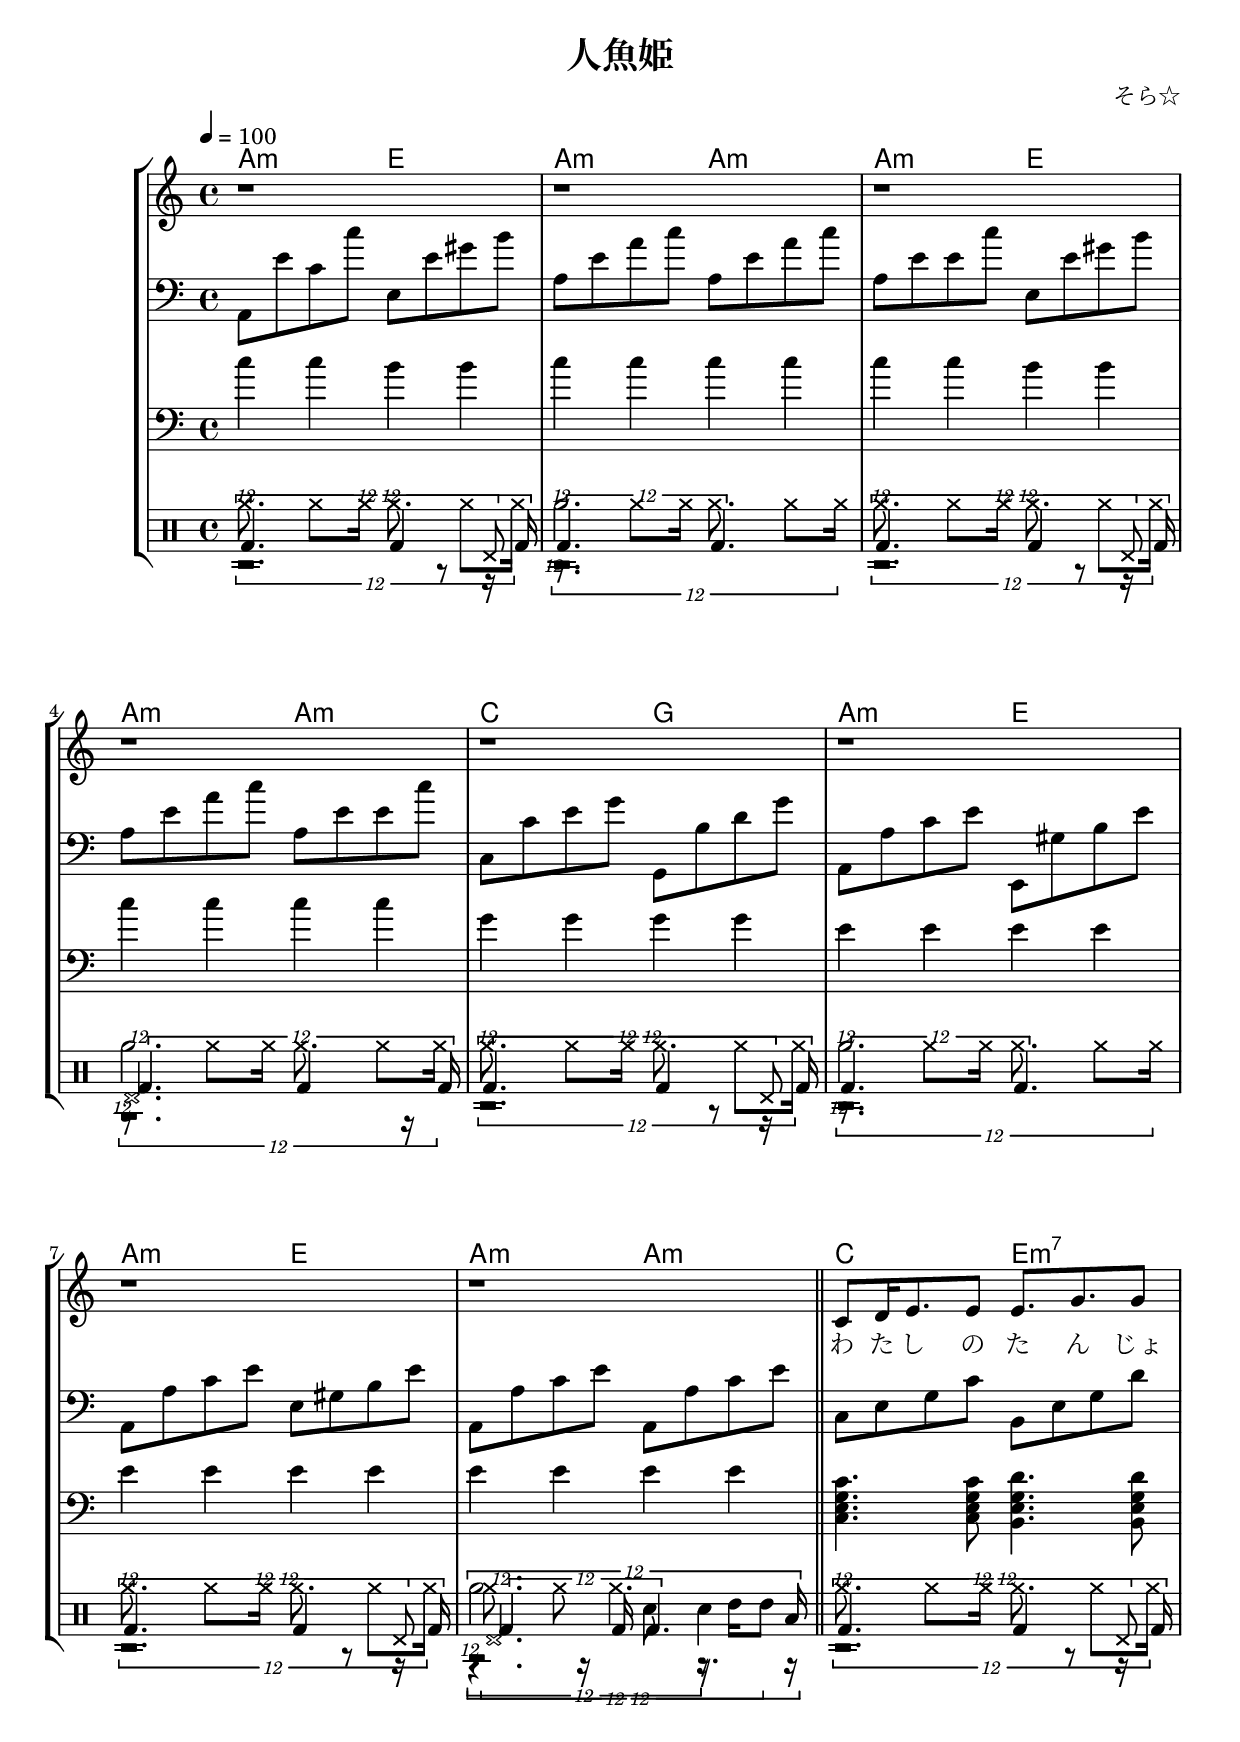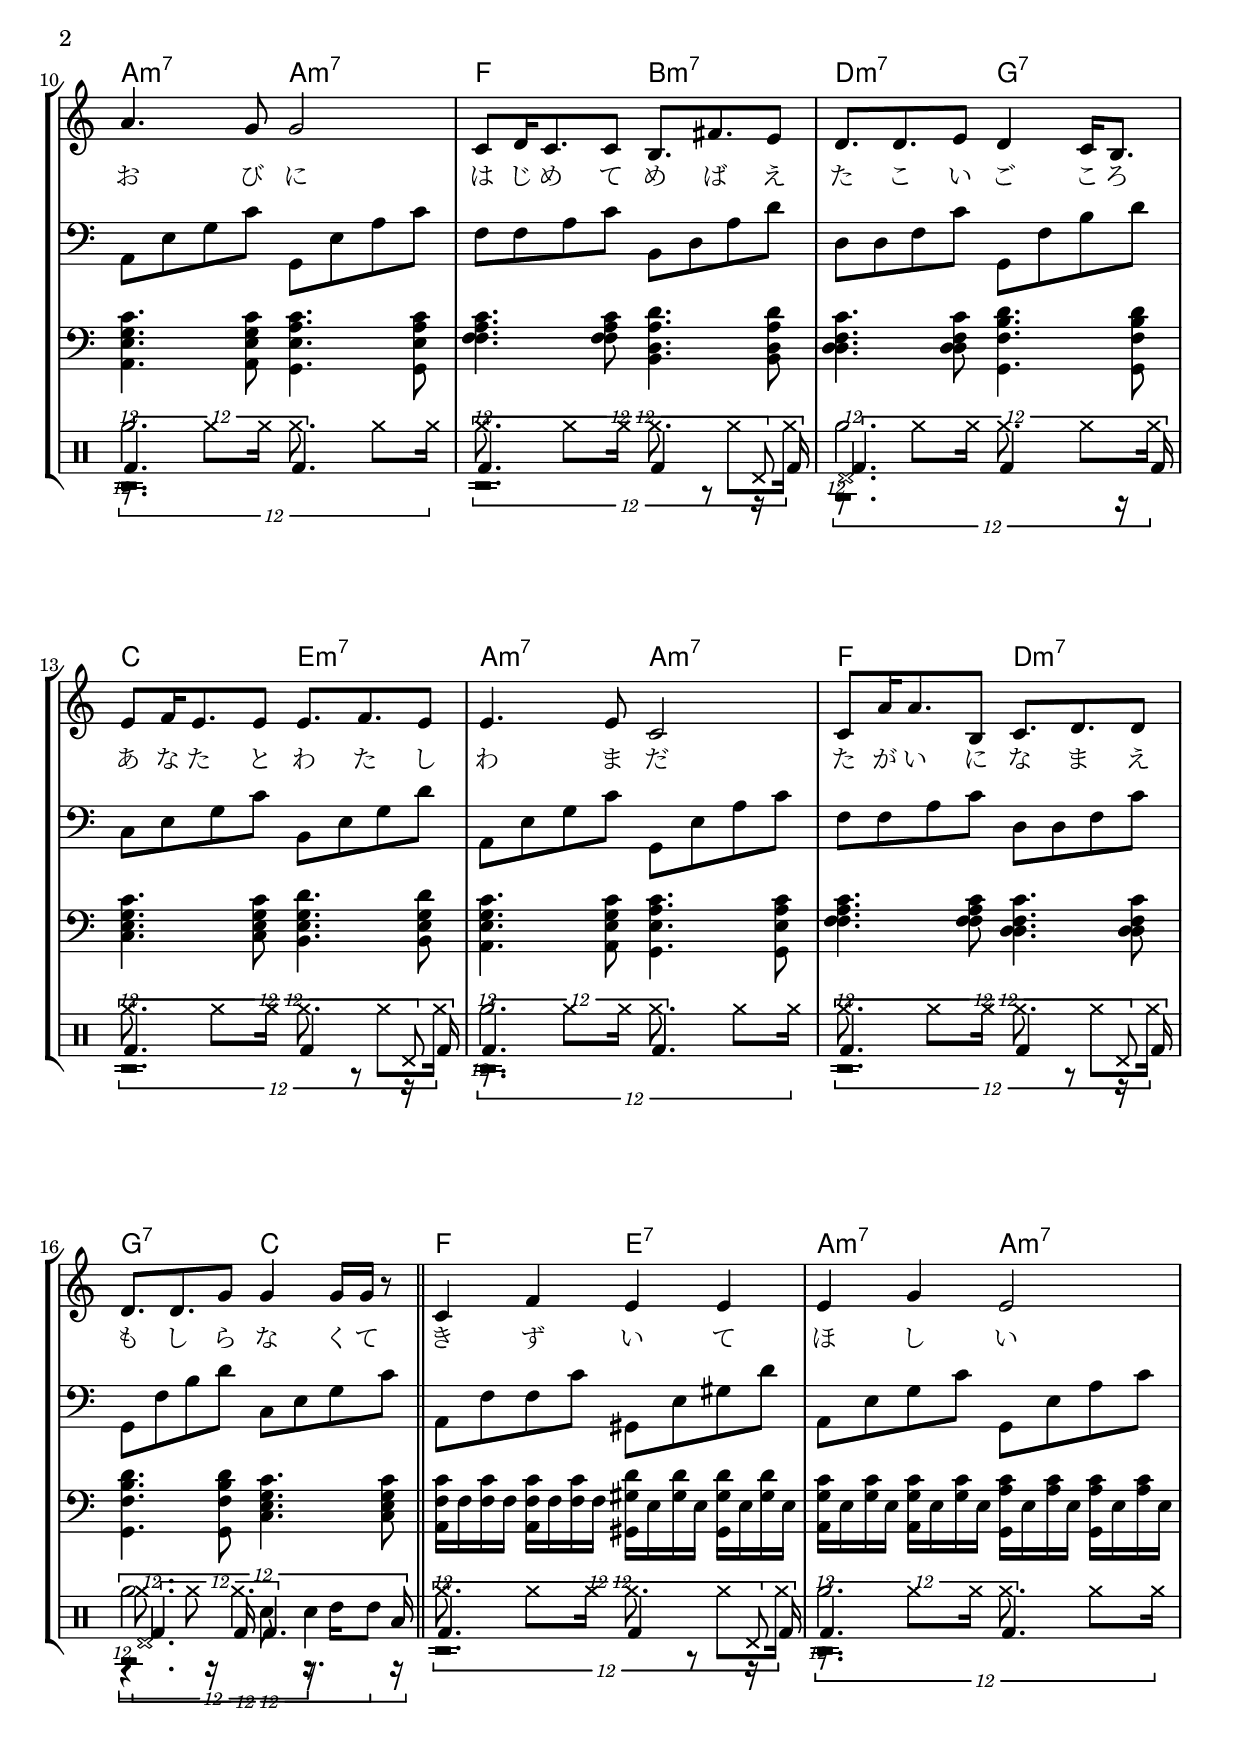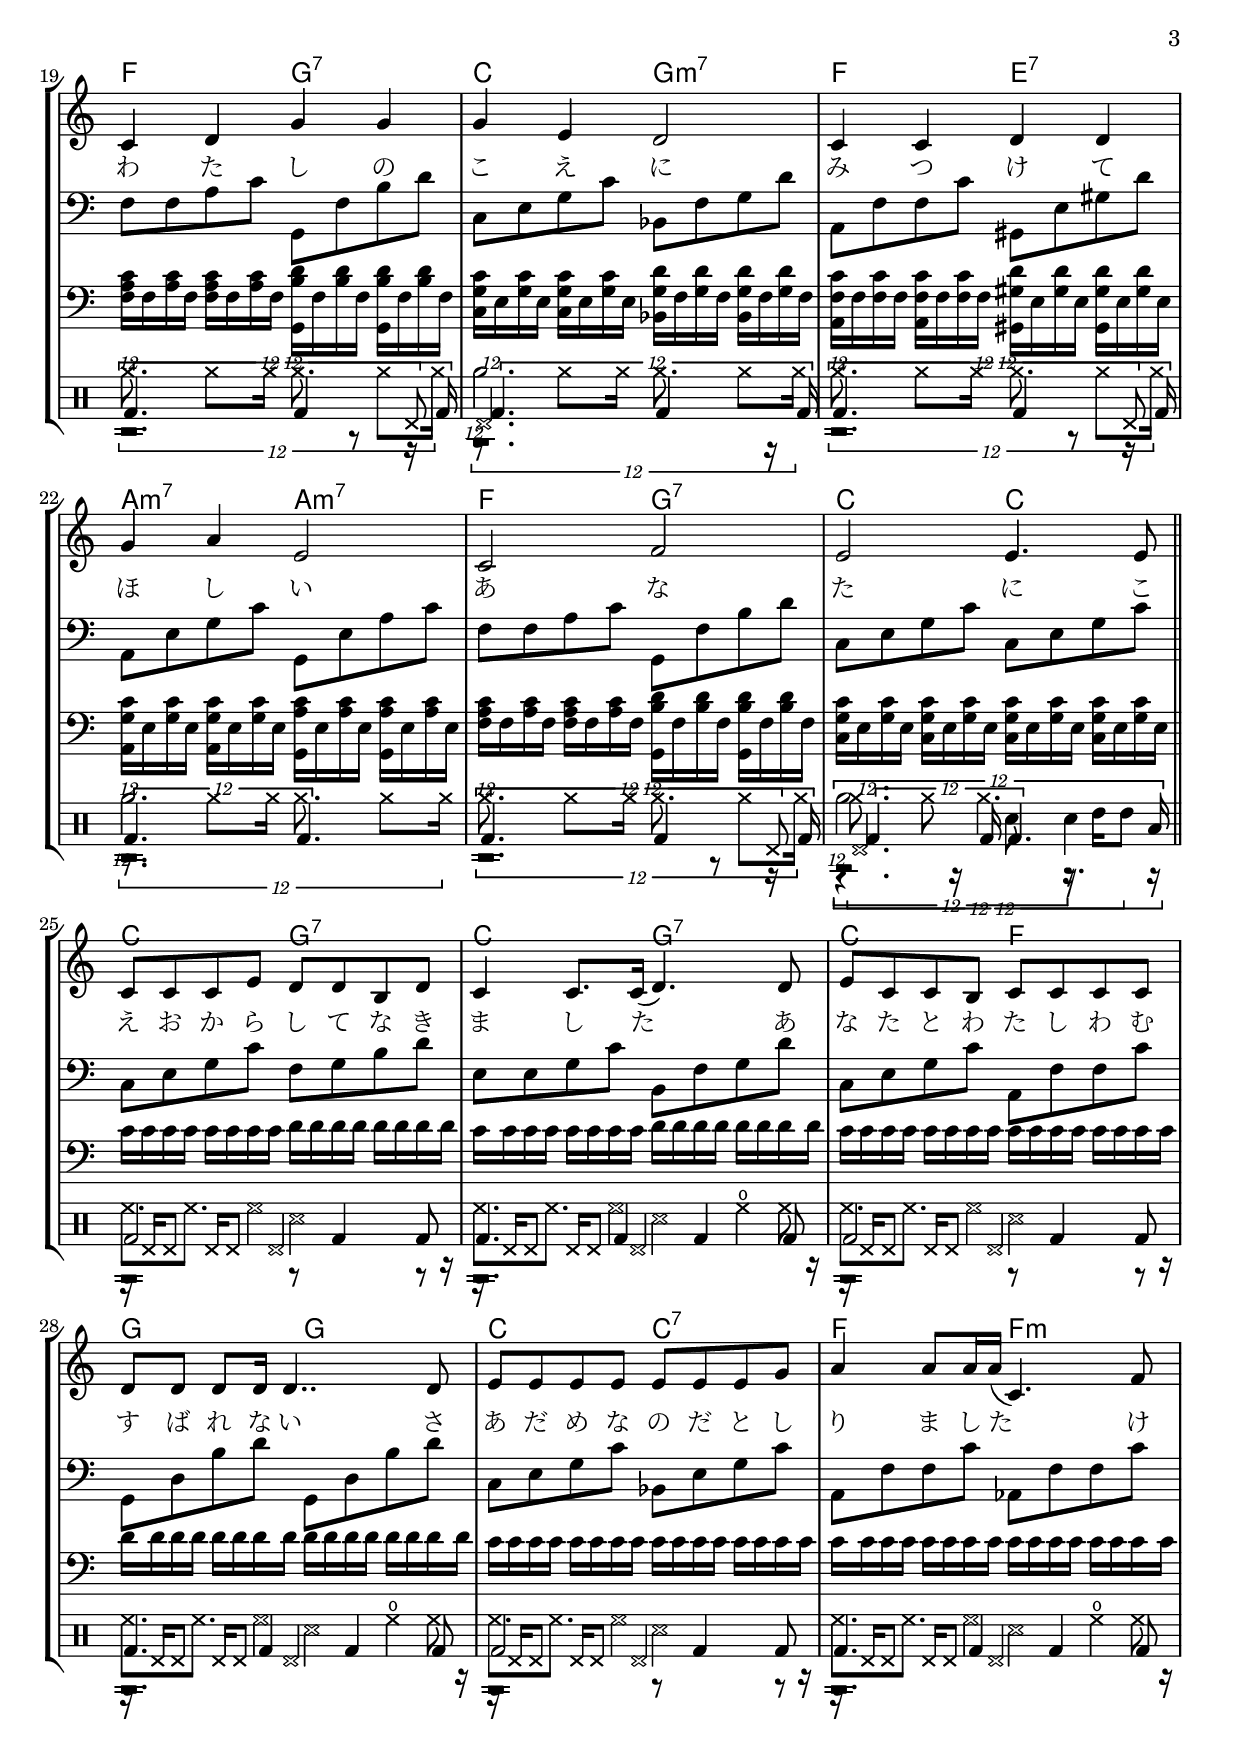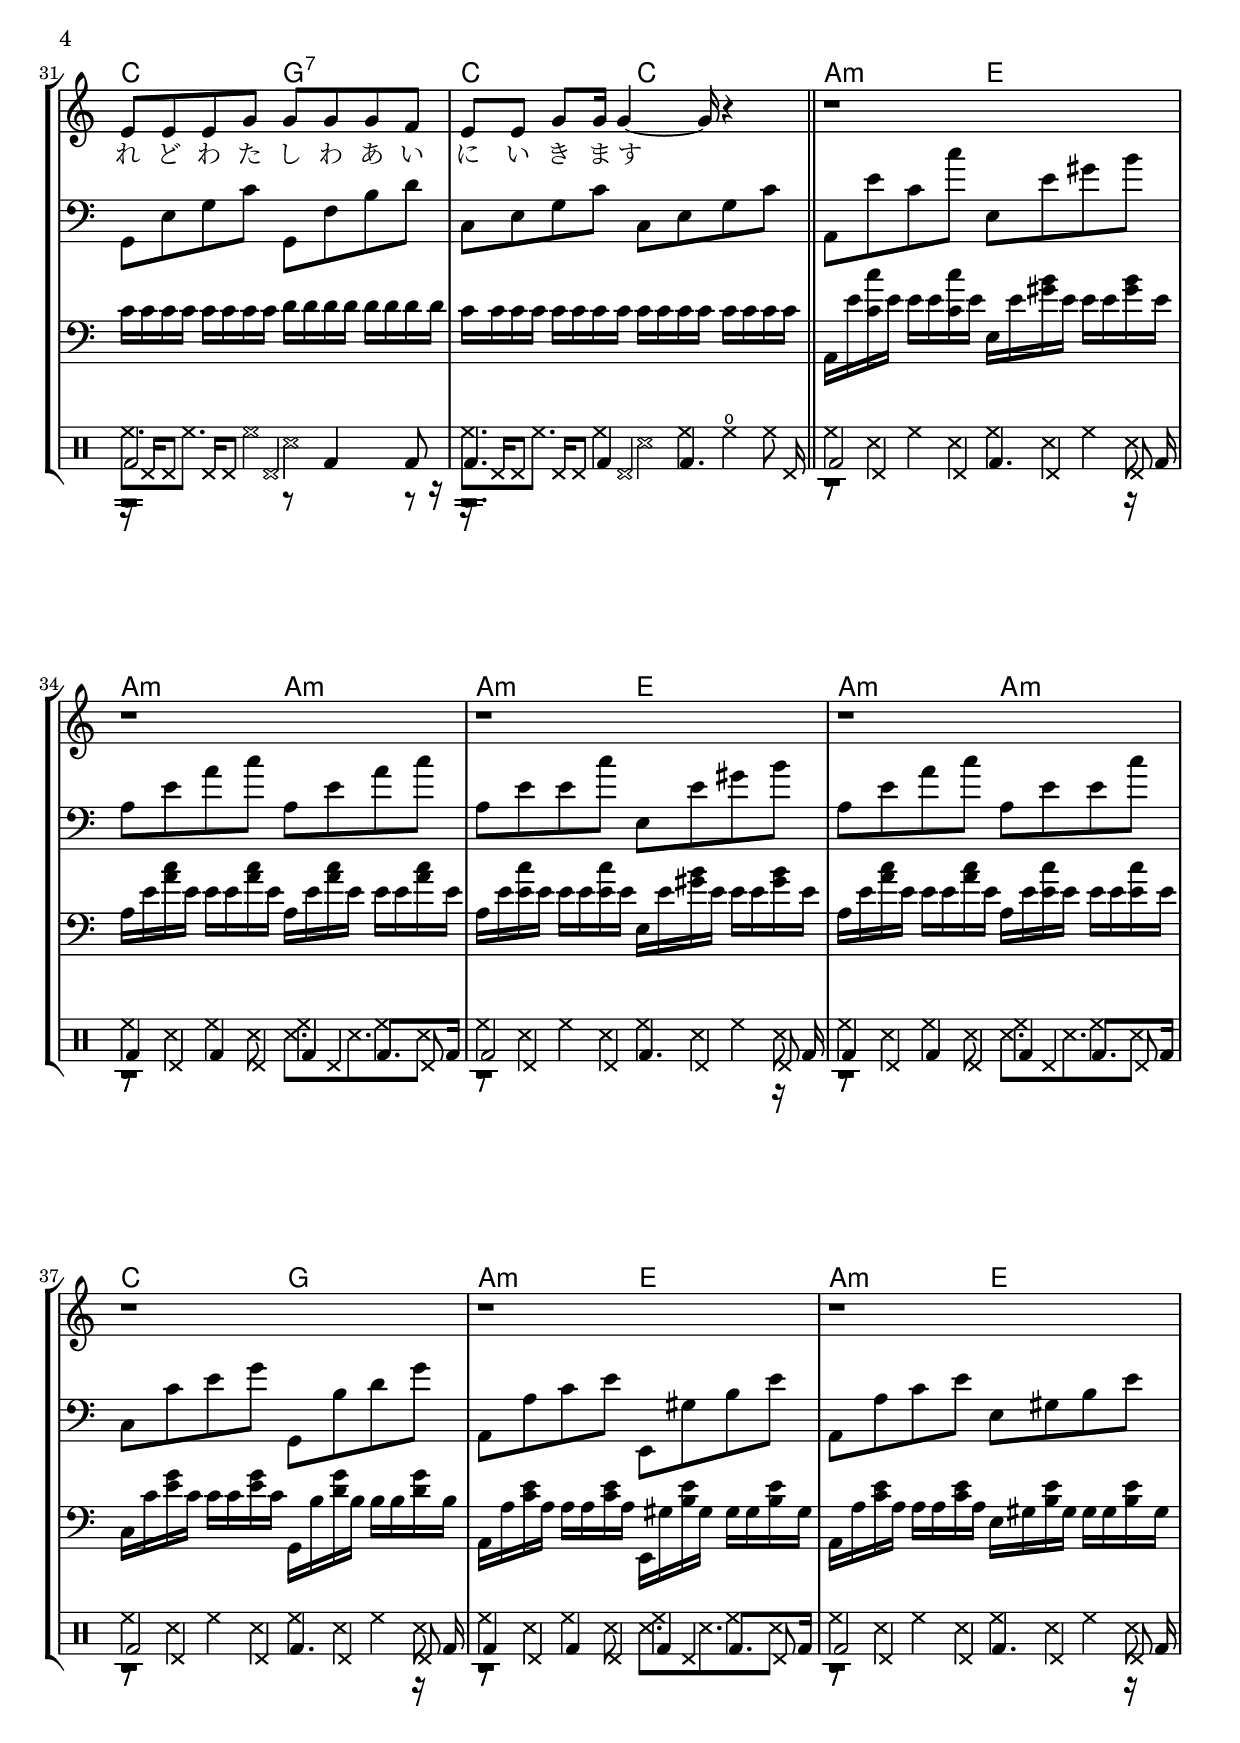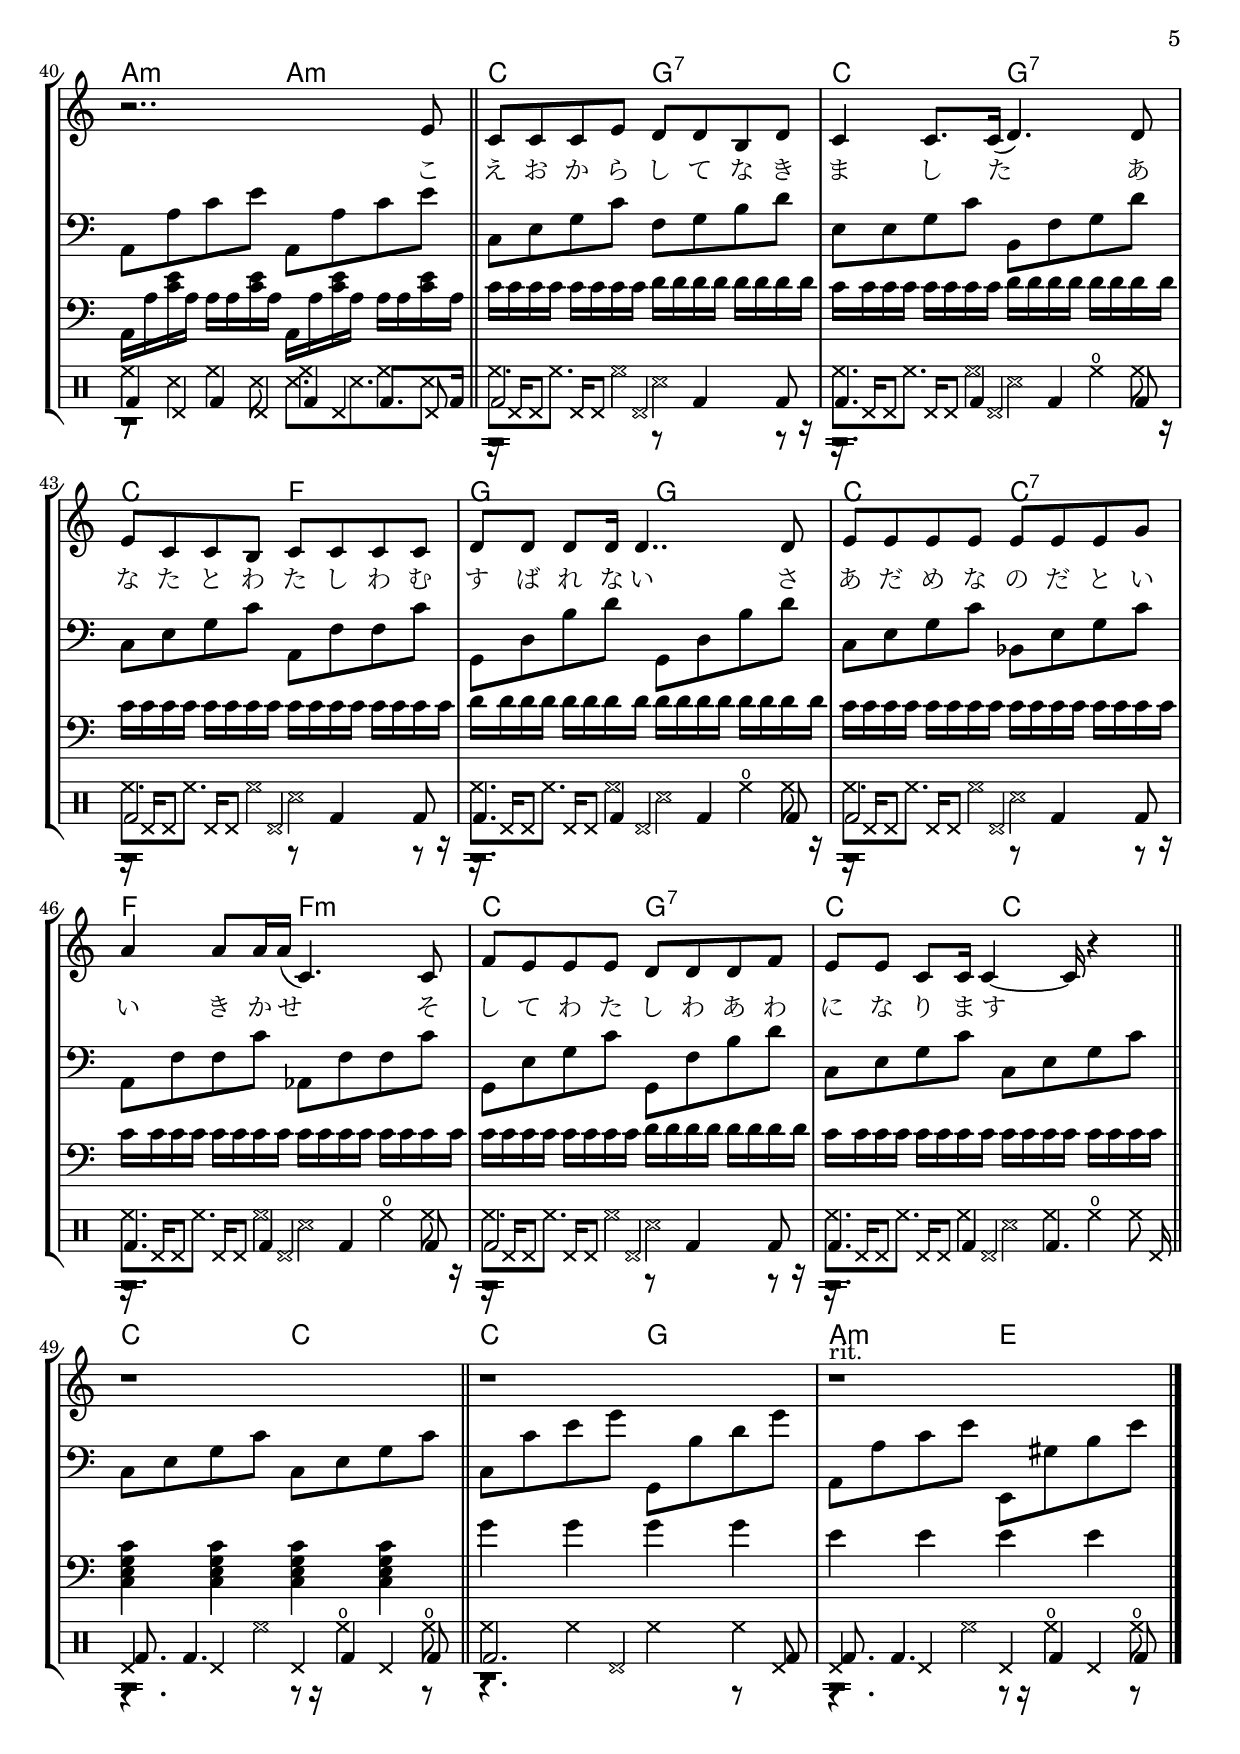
\version "2.12.1"

\header {
	title = \markup {人魚姫}
	composer = \markup \center-column {そら☆}
}

harmony = \chordmode {
	a2:m e a:m a:m a:m e a:m a:m c g a:m e a:m e a:m a:m 

	c e:min7 a:min7 a:min7 f b:min7 d:min7 g:7 c e:min7 a:min7 a:min7 f d:min7 g:7 c 

	f e:7 a:min7 a:min7 f g:7 c g:min7 f e:7 a:min7 a:min7 f g:7 c c 

	c g:7 c g:7 c f g g c c:7 f f:m c g:7 c c 

	a:m e a:m a:m a:m e a:m a:m c g a:m e a:m e a:m a:m 

	c g:7 c g:7 c f g g c c:7 f f:m c g:7 c c 

	c c 

	c g a:m e 
}

melody = {
	\key c \major
	\tempo 4 = 100
	r1 | r1 | r1 | r1 | r1 | r1 | r1 | r1   
	\set Staff.midiInstrument = #"fss0.35"
	 c'8  d'16  e'8.  e'8  e'8.  g'8.  g'8 
	a'4.  g'8  g'2 
	c'8  d'16  c'8.  c'8  b8.  fis'8.  e'8 
	d'8.  d'8.  e'8  d'4  c'16  b8. 
	e'8  f'16  e'8.  e'8  e'8.  f'8.  e'8 
	e'4.  e'8  c'2 
	c'8  a'16  a'8.  b8  c'8.  d'8.  d'8 
	d'8.  d'8.  g'8  g'4  g'16  g'16  	r8 	\set Staff.midiInstrument = #"fss0.35"
	 c'4  f'4  e'4  e'4 
	e'4  g'4  e'2 
	c'4  d'4  g'4  g'4 
	g'4  e'4  d'2 
	c'4  c'4  d'4  d'4 
	g'4  a'4  e'2 
	c'2  f'2 
	e'2  e'4.  	\set Staff.midiInstrument = #"fss0.35"
	e'8 
	c'8  c'8  c'8  e'8  d'8  d'8  b8  d'8 
	c'4  c'8.  c'16  (d'4.)  d'8 
	e'8  c'8  c'8  b8  c'8  c'8  c'8  c'8 
	d'8  d'8  d'8  d'16  d'4..  d'8 
	e'8  e'8  e'8  e'8  e'8  e'8  e'8  g'8 
	a'4  a'8  a'16  a'16  (c'4.)  f'8 
	e'8  e'8  e'8  g'8  g'8  g'8  g'8  f'8 
	e'8  e'8  g'8  g'16  g'4~g'16  	r4 	r1 | r1 | r1 | r1 | r1 | r1 | r1 | r2.. 
	\set Staff.midiInstrument = #"fss0.35"
	e'8 
	c'8  c'8  c'8  e'8  d'8  d'8  b8  d'8 
	c'4  c'8.  c'16  (d'4.)  d'8 
	e'8  c'8  c'8  b8  c'8  c'8  c'8  c'8 
	d'8  d'8  d'8  d'16  d'4..  d'8 
	e'8  e'8  e'8  e'8  e'8  e'8  e'8  g'8 
	a'4  a'8  a'16  a'16  (c'4.)  c'8 
	f'8  e'8  e'8  e'8  d'8  d'8  d'8  f'8 
	e'8  e'8  c'8  c'16  c'4~c'16  	r4 	r1   
	r1 | r1^"rit." \bar "|."
}

words = \lyricmode {
	
	わ  た  し  の  た  ん  じょ  お  び  に  は  じ  め  て  め  ば  え  た  こ  い  ご  こ  ろ  あ  な  た  と  わ  た  し  わ  ま  だ  た  が  い  に  な  ま  え  も  し  ら  な  く  て  
	き  ず  い  て  ほ  し  い  わ  た  し  の  こ  え  に  み  つ  け  て  ほ  し  い  あ  な  た  に  
	こ  え  お  か  ら  し  て  な  き  ま  し  た  あ  な  た  と  わ  た  し  わ  む  す  ば  れ  な  い  さ  あ  だ  め  な  の  だ  と  し  り  ま  し  た  け  れ  ど  わ  た  し  わ  あ  い  に  い  き  ま  す  
	
	こ  え  お  か  ら  し  て  な  き  ま  し  た  あ  な  た  と  わ  た  し  わ  む  す  ば  れ  な  い  さ  あ  だ  め  な  の  だ  と  い  い  き  か  せ  そ  し  て  わ  た  し  わ  あ  わ  に  な  り  ま  す  
	
	
}

tempochange = {
	\tempo 4 = 100
	r1 | r1 | r1 | r1 | r1 | r1 | r1 | r1 \bar "||"
	\tempo 4 = 100
	r1 | r1 | r1 | r1 | r1 | r1 | r1 | r1 \bar "||"
	\tempo 4 = 100
	r1 | r1 | r1 | r1 | r1 | r1 | r1 | r1 \bar "||"
	\tempo 4 = 100
	r1 | r1 | r1 | r1 | r1 | r1 | r1 | r1 \bar "||"
	\tempo 4 = 100
	r1 | r1 | r1 | r1 | r1 | r1 | r1 | r1 \bar "||"
	\tempo 4 = 100
	r1 | r1 | r1 | r1 | r1 | r1 | r1 | r1 \bar "||"
	\tempo 4 = 100
	r1 \bar "||"
	\tempo 4 = 100
	r1 | \tempo 4 = 75 r2 \tempo 4 = 66 r2 \bar "|."
}

mainacc = {
	\clef bass
	\set Staff.midiInstrument = #"Acoustic grand"
	\key c \major
	\tempo 4 = 100
	a,8 e'8 c'8 c''8
	e8 e'8 gis'8 b'8
	a8 e'8 a'8 c''8
	a8 e'8 a'8 c''8
	a8 e'8 e'8 c''8
	e8 e'8 gis'8 b'8
	a8 e'8 a'8 c''8
	a8 e'8 e'8 c''8
	c8 c'8 e'8 g'8
	g,8 b8 d'8 g'8
	a,8 a8 c'8 e'8
	e,8 gis8 b8 e'8
	a,8 a8 c'8 e'8
	e8 gis8 b8 e'8
	a,8 a8 c'8 e'8
	a,8 a8 c'8 e'8
	\bar "||"

	\set Staff.midiInstrument = #"Acoustic grand"
	c8 e8 g8 c'8
	b,8 e8 g8 d'8
	a,8 e8 g8 c'8
	g,8 e8 a8 c'8
	f8 f8 a8 c'8
	b,8 d8 a8 d'8
	d8 d8 f8 c'8
	g,8 f8 b8 d'8
	c8 e8 g8 c'8
	b,8 e8 g8 d'8
	a,8 e8 g8 c'8
	g,8 e8 a8 c'8
	f8 f8 a8 c'8
	d8 d8 f8 c'8
	g,8 f8 b8 d'8
	c8 e8 g8 c'8
	\bar "||"

	\set Staff.midiInstrument = #"Acoustic grand"
	a,8 f8 f8 c'8
	gis,8 e8 gis8 d'8
	a,8 e8 g8 c'8
	g,8 e8 a8 c'8
	f8 f8 a8 c'8
	g,8 f8 b8 d'8
	c8 e8 g8 c'8
	bes,8 f8 g8 d'8
	a,8 f8 f8 c'8
	gis,8 e8 gis8 d'8
	a,8 e8 g8 c'8
	g,8 e8 a8 c'8
	f8 f8 a8 c'8
	g,8 f8 b8 d'8
	c8 e8 g8 c'8
	c8 e8 g8 c'8
	\bar "||"

	\set Staff.midiInstrument = #"Acoustic grand"
	c8 e8 g8 c'8
	f8 g8 b8 d'8
	e8 e8 g8 c'8
	b,8 f8 g8 d'8
	c8 e8 g8 c'8
	a,8 f8 f8 c'8
	g,8 d8 b8 d'8
	g,8 d8 b8 d'8
	c8 e8 g8 c'8
	bes,8 e8 g8 c'8
	a,8 f8 f8 c'8
	as,8 f8 f8 c'8
	g,8 e8 g8 c'8
	g,8 f8 b8 d'8
	c8 e8 g8 c'8
	c8 e8 g8 c'8
	\bar "||"

	\set Staff.midiInstrument = #"Acoustic grand"
	a,8 e'8 c'8 c''8
	e8 e'8 gis'8 b'8
	a8 e'8 a'8 c''8
	a8 e'8 a'8 c''8
	a8 e'8 e'8 c''8
	e8 e'8 gis'8 b'8
	a8 e'8 a'8 c''8
	a8 e'8 e'8 c''8
	c8 c'8 e'8 g'8
	g,8 b8 d'8 g'8
	a,8 a8 c'8 e'8
	e,8 gis8 b8 e'8
	a,8 a8 c'8 e'8
	e8 gis8 b8 e'8
	a,8 a8 c'8 e'8
	a,8 a8 c'8 e'8
	\bar "||"

	\set Staff.midiInstrument = #"Acoustic grand"
	c8 e8 g8 c'8
	f8 g8 b8 d'8
	e8 e8 g8 c'8
	b,8 f8 g8 d'8
	c8 e8 g8 c'8
	a,8 f8 f8 c'8
	g,8 d8 b8 d'8
	g,8 d8 b8 d'8
	c8 e8 g8 c'8
	bes,8 e8 g8 c'8
	a,8 f8 f8 c'8
	as,8 f8 f8 c'8
	g,8 e8 g8 c'8
	g,8 f8 b8 d'8
	c8 e8 g8 c'8
	c8 e8 g8 c'8
	\bar "||"

	\set Staff.midiInstrument = #"Acoustic grand"
	c8 e8 g8 c'8
	c8 e8 g8 c'8
	\bar "||"

	\set Staff.midiInstrument = #"Acoustic grand"
	c8 c'8 e'8 g'8
	g,8 b8 d'8 g'8
	a,8 a8 c'8 e'8
	e,8 gis8 b8 e'8
	\bar "|."
}

subacc = {
	\clef bass
	\set Staff.midiInstrument = #"Music box"
	\key c \major
	\tempo 4 = 100
	c''4 c''4
	b'4 b'4
	c''4 c''4
	c''4 c''4
	c''4 c''4
	b'4 b'4
	c''4 c''4
	c''4 c''4
	g'4 g'4
	g'4 g'4
	e'4 e'4
	e'4 e'4
	e'4 e'4
	e'4 e'4
	e'4 e'4
	e'4 e'4
	\bar "||"

	\set Staff.midiInstrument = #"Music box"
	<c e g c'>4. <c e g c'>8
	<b, e g d'>4. <b, e g d'>8
	<a, e g c'>4. <a, e g c'>8
	<g, e a c'>4. <g, e a c'>8
	<f f a c'>4. <f f a c'>8
	<b, d a d'>4. <b, d a d'>8
	<d d f c'>4. <d d f c'>8
	<g, f b d'>4. <g, f b d'>8
	<c e g c'>4. <c e g c'>8
	<b, e g d'>4. <b, e g d'>8
	<a, e g c'>4. <a, e g c'>8
	<g, e a c'>4. <g, e a c'>8
	<f f a c'>4. <f f a c'>8
	<d d f c'>4. <d d f c'>8
	<g, f b d'>4. <g, f b d'>8
	<c e g c'>4. <c e g c'>8
	\bar "||"

	\set Staff.midiInstrument = #"Music box"
	<a, f c'>16 f16 <f c'>16 f16   <a, f c'>16 f16 <f c'>16 f16
	<gis, gis d'>16 e16 <gis d'>16 e16   <gis, gis d'>16 e16 <gis d'>16 e16
	<a, g c'>16 e16 <g c'>16 e16   <a, g c'>16 e16 <g c'>16 e16
	<g, a c'>16 e16 <a c'>16 e16   <g, a c'>16 e16 <a c'>16 e16
	<f a c'>16 f16 <a c'>16 f16   <f a c'>16 f16 <a c'>16 f16
	<g, b d'>16 f16 <b d'>16 f16   <g, b d'>16 f16 <b d'>16 f16
	<c g c'>16 e16 <g c'>16 e16   <c g c'>16 e16 <g c'>16 e16
	<bes, g d'>16 f16 <g d'>16 f16   <bes, g d'>16 f16 <g d'>16 f16
	<a, f c'>16 f16 <f c'>16 f16   <a, f c'>16 f16 <f c'>16 f16
	<gis, gis d'>16 e16 <gis d'>16 e16   <gis, gis d'>16 e16 <gis d'>16 e16
	<a, g c'>16 e16 <g c'>16 e16   <a, g c'>16 e16 <g c'>16 e16
	<g, a c'>16 e16 <a c'>16 e16   <g, a c'>16 e16 <a c'>16 e16
	<f a c'>16 f16 <a c'>16 f16   <f a c'>16 f16 <a c'>16 f16
	<g, b d'>16 f16 <b d'>16 f16   <g, b d'>16 f16 <b d'>16 f16
	<c g c'>16 e16 <g c'>16 e16   <c g c'>16 e16 <g c'>16 e16
	<c g c'>16 e16 <g c'>16 e16   <c g c'>16 e16 <g c'>16 e16
	\bar "||"

	\set Staff.midiInstrument = #"Music box"
	c'16 c'16 c'16 c'16 c'16 c'16 c'16 c'16
	d'16 d'16 d'16 d'16 d'16 d'16 d'16 d'16
	c'16 c'16 c'16 c'16 c'16 c'16 c'16 c'16
	d'16 d'16 d'16 d'16 d'16 d'16 d'16 d'16
	c'16 c'16 c'16 c'16 c'16 c'16 c'16 c'16
	c'16 c'16 c'16 c'16 c'16 c'16 c'16 c'16
	d'16 d'16 d'16 d'16 d'16 d'16 d'16 d'16
	d'16 d'16 d'16 d'16 d'16 d'16 d'16 d'16
	c'16 c'16 c'16 c'16 c'16 c'16 c'16 c'16
	c'16 c'16 c'16 c'16 c'16 c'16 c'16 c'16
	c'16 c'16 c'16 c'16 c'16 c'16 c'16 c'16
	c'16 c'16 c'16 c'16 c'16 c'16 c'16 c'16
	c'16 c'16 c'16 c'16 c'16 c'16 c'16 c'16
	d'16 d'16 d'16 d'16 d'16 d'16 d'16 d'16
	c'16 c'16 c'16 c'16 c'16 c'16 c'16 c'16
	c'16 c'16 c'16 c'16 c'16 c'16 c'16 c'16
	\bar "||"

	\set Staff.midiInstrument = #"Music box"
	a,16 e' <c' c''> e' e' e' <c' c''> e'
	e16 e' <gis' b'> e' e' e' <gis' b'> e'
	a16 e' <a' c''> e' e' e' <a' c''> e'
	a16 e' <a' c''> e' e' e' <a' c''> e'
	a16 e' <e' c''> e' e' e' <e' c''> e'
	e16 e' <gis' b'> e' e' e' <gis' b'> e'
	a16 e' <a' c''> e' e' e' <a' c''> e'
	a16 e' <e' c''> e' e' e' <e' c''> e'
	c16 c' <e' g'> c' c' c' <e' g'> c'
	g,16 b <d' g'> b b b <d' g'> b
	a,16 a <c' e'> a a a <c' e'> a
	e,16 gis <b e'> gis gis gis <b e'> gis
	a,16 a <c' e'> a a a <c' e'> a
	e16 gis <b e'> gis gis gis <b e'> gis
	a,16 a <c' e'> a a a <c' e'> a
	a,16 a <c' e'> a a a <c' e'> a
	\bar "||"

	\set Staff.midiInstrument = #"Music box"
	c'16 c'16 c'16 c'16 c'16 c'16 c'16 c'16
	d'16 d'16 d'16 d'16 d'16 d'16 d'16 d'16
	c'16 c'16 c'16 c'16 c'16 c'16 c'16 c'16
	d'16 d'16 d'16 d'16 d'16 d'16 d'16 d'16
	c'16 c'16 c'16 c'16 c'16 c'16 c'16 c'16
	c'16 c'16 c'16 c'16 c'16 c'16 c'16 c'16
	d'16 d'16 d'16 d'16 d'16 d'16 d'16 d'16
	d'16 d'16 d'16 d'16 d'16 d'16 d'16 d'16
	c'16 c'16 c'16 c'16 c'16 c'16 c'16 c'16
	c'16 c'16 c'16 c'16 c'16 c'16 c'16 c'16
	c'16 c'16 c'16 c'16 c'16 c'16 c'16 c'16
	c'16 c'16 c'16 c'16 c'16 c'16 c'16 c'16
	c'16 c'16 c'16 c'16 c'16 c'16 c'16 c'16
	d'16 d'16 d'16 d'16 d'16 d'16 d'16 d'16
	c'16 c'16 c'16 c'16 c'16 c'16 c'16 c'16
	c'16 c'16 c'16 c'16 c'16 c'16 c'16 c'16
	\bar "||"

	\set Staff.midiInstrument = #"Music box"
	<c e g c'>4 <c e g c'>4
	<c e g c'>4 <c e g c'>4
	\bar "||"

	\set Staff.midiInstrument = #"Music box"
	g'4 g'4
	g'4 g'4
	e'4 e'4
	e'4 e'4
	\bar "|."
}

percA = {
	\drummode {
	\times 16/12{ cymr8. cymr8 cymr16 cymr8. cymr8 cymr16 } |\times 16/12{ r8. cymr8 cymr16 cymr8. cymr8 cymr16 } |\times 16/12{ cymr8. cymr8 cymr16 cymr8. cymr8 cymr16 } |\times 16/12{ r8. cymr8 cymr16 cymr8. cymr8 cymr16 } |\times 16/12{ cymr8. cymr8 cymr16 cymr8. cymr8 cymr16 } |\times 16/12{ r8. cymr8 cymr16 cymr8. cymr8 cymr16 } |\times 16/12{ cymr8. cymr8 cymr16 cymr8. cymr8 cymr16 } |\times 16/12{ cymr8. cymr8 cymr4. r16 } \bar "||"
	\times 16/12{ cymr8. cymr8 cymr16 cymr8. cymr8 cymr16 } |\times 16/12{ r8. cymr8 cymr16 cymr8. cymr8 cymr16 } |\times 16/12{ cymr8. cymr8 cymr16 cymr8. cymr8 cymr16 } |\times 16/12{ r8. cymr8 cymr16 cymr8. cymr8 cymr16 } |\times 16/12{ cymr8. cymr8 cymr16 cymr8. cymr8 cymr16 } |\times 16/12{ r8. cymr8 cymr16 cymr8. cymr8 cymr16 } |\times 16/12{ cymr8. cymr8 cymr16 cymr8. cymr8 cymr16 } |\times 16/12{ cymr8. cymr8 cymr4. r16 } \bar "||"
	\times 16/12{ cymr8. cymr8 cymr16 cymr8. cymr8 cymr16 } |\times 16/12{ r8. cymr8 cymr16 cymr8. cymr8 cymr16 } |\times 16/12{ cymr8. cymr8 cymr16 cymr8. cymr8 cymr16 } |\times 16/12{ r8. cymr8 cymr16 cymr8. cymr8 cymr16 } |\times 16/12{ cymr8. cymr8 cymr16 cymr8. cymr8 cymr16 } |\times 16/12{ r8. cymr8 cymr16 cymr8. cymr8 cymr16 } |\times 16/12{ cymr8. cymr8 cymr16 cymr8. cymr8 cymr16 } |\times 16/12{ cymr8. cymr8 cymr4. r16 } \bar "||"
	r1  |r2. hho4  |r1  |r2. hho4  |r1  |r2. hho4  |r1  |r2. hho4  \bar "||"
	hh4 hh4 hh4 hh4  |hh4 hh4 hh4 hh4  |hh4 hh4 hh4 hh4  |hh4 hh4 hh4 hh4  |hh4 hh4 hh4 hh4  |hh4 hh4 hh4 hh4  |hh4 hh4 hh4 hh4  |hh4 hh4 hh4 hh4  \bar "||"
	r1  |r2. hho4  |r1  |r2. hho4  |r1  |r2. hho4  |r1  |r2. hho4  \bar "||"
	r2 r8 hho4 hho8  \bar "||"
	r1  |r2 r8 hho4 hho8  \bar "|."
	}
}

percB = {
	\drummode {
	\times 16/12{ r2 r8 hhp8 } |\times 16/12{ r2. } |\times 16/12{ r2 r8 hhp8 } |\times 16/12{ hhp2. } |\times 16/12{ r2 r8 hhp8 } |\times 16/12{ r2. } |\times 16/12{ r2 r8 hhp8 } |\times 16/12{ hhp2. } \bar "||"
	\times 16/12{ r2 r8 hhp8 } |\times 16/12{ r2. } |\times 16/12{ r2 r8 hhp8 } |\times 16/12{ hhp2. } |\times 16/12{ r2 r8 hhp8 } |\times 16/12{ r2. } |\times 16/12{ r2 r8 hhp8 } |\times 16/12{ hhp2. } \bar "||"
	\times 16/12{ r2 r8 hhp8 } |\times 16/12{ r2. } |\times 16/12{ r2 r8 hhp8 } |\times 16/12{ hhp2. } |\times 16/12{ r2 r8 hhp8 } |\times 16/12{ r2. } |\times 16/12{ r2 r8 hhp8 } |\times 16/12{ hhp2. } \bar "||"
	r16 hhp16 hhp8 hhp16 hhp8 hhp2 r16  |r16 hhp16 hhp8 hhp16 hhp8 hhp2 r16  |r16 hhp16 hhp8 hhp16 hhp8 hhp2 r16  |r16 hhp16 hhp8 hhp16 hhp8 hhp2 r16  |r16 hhp16 hhp8 hhp16 hhp8 hhp2 r16  |r16 hhp16 hhp8 hhp16 hhp8 hhp2 r16  |r16 hhp16 hhp8 hhp16 hhp8 hhp2 r16  |r16 hhp16 hhp8 hhp16 hhp8 hhp2 hhp16  \bar "||"
	r8 ss4 ss4 ss4 ss8  |r8 ss4 ss8 ss8. ss8. ss8  |r8 ss4 ss4 ss4 ss8  |r8 ss4 ss8 ss8. ss8. ss8  |r8 ss4 ss4 ss4 ss8  |r8 ss4 ss8 ss8. ss8. ss8  |r8 ss4 ss4 ss4 ss8  |r8 ss4 ss8 ss8. ss8. ss8  \bar "||"
	r16 hhp16 hhp8 hhp16 hhp8 hhp2 r16  |r16 hhp16 hhp8 hhp16 hhp8 hhp2 r16  |r16 hhp16 hhp8 hhp16 hhp8 hhp2 r16  |r16 hhp16 hhp8 hhp16 hhp8 hhp2 r16  |r16 hhp16 hhp8 hhp16 hhp8 hhp2 r16  |r16 hhp16 hhp8 hhp16 hhp8 hhp2 r16  |r16 hhp16 hhp8 hhp16 hhp8 hhp2 r16  |r16 hhp16 hhp8 hhp16 hhp8 hhp2 hhp16  \bar "||"
	hhp4 hhp4 hhp4 hhp4  \bar "||"
	r4. hhp2 hhp8  |hhp4 hhp4 hhp4 hhp4  \bar "|."
	}
}

percC = {
	\drummode {
	\times 16/12{ bd4. bd4 r16 bd16 } |\times 16/12{ bd4. bd4. } |\times 16/12{ bd4. bd4 r16 bd16 } |\times 16/12{ bd4. bd4 r16 bd16 } |\times 16/12{ bd4. bd4 r16 bd16 } |\times 16/12{ bd4. bd4. } |\times 16/12{ bd4. bd4 r16 bd16 } |\times 16/12{ bd4 r16 bd16 bd4. } \bar "||"
	\times 16/12{ bd4. bd4 r16 bd16 } |\times 16/12{ bd4. bd4. } |\times 16/12{ bd4. bd4 r16 bd16 } |\times 16/12{ bd4. bd4 r16 bd16 } |\times 16/12{ bd4. bd4 r16 bd16 } |\times 16/12{ bd4. bd4. } |\times 16/12{ bd4. bd4 r16 bd16 } |\times 16/12{ bd4 r16 bd16 bd4. } \bar "||"
	\times 16/12{ bd4. bd4 r16 bd16 } |\times 16/12{ bd4. bd4. } |\times 16/12{ bd4. bd4 r16 bd16 } |\times 16/12{ bd4. bd4 r16 bd16 } |\times 16/12{ bd4. bd4 r16 bd16 } |\times 16/12{ bd4. bd4. } |\times 16/12{ bd4. bd4 r16 bd16 } |\times 16/12{ bd4 r16 bd16 bd4. } \bar "||"
	hh8. hh8. hh2 r8  |hh8. hh8. hh2 hh8  |hh8. hh8. hh2 r8  |hh8. hh8. hh2 hh8  |hh8. hh8. hh2 r8  |hh8. hh8. hh2 hh8  |hh8. hh8. hh2 r8  |hh8. hh8. hh4 hh4 hh8  \bar "||"
	r8 hhp4 hhp4 hhp4 hhp8  |r8 hhp4 hhp4 hhp4 hhp8  |r8 hhp4 hhp4 hhp4 hhp8  |r8 hhp4 hhp4 hhp4 hhp8  |r8 hhp4 hhp4 hhp4 hhp8  |r8 hhp4 hhp4 hhp4 hhp8  |r8 hhp4 hhp4 hhp4 hhp8  |r8 hhp4 hhp4 hhp4 hhp8  \bar "||"
	hh8. hh8. hh2 r8  |hh8. hh8. hh2 hh8  |hh8. hh8. hh2 r8  |hh8. hh8. hh2 hh8  |hh8. hh8. hh2 r8  |hh8. hh8. hh2 hh8  |hh8. hh8. hh2 r8  |hh8. hh8. hh4 hh4 hh8  \bar "||"
	r4. hh2 r8  \bar "||"
	hh4 hh4 hh4 hh4  |r4. hh2 r8  \bar "|."
	}
}

percD = {
	\drummode {
	\times 16/12{ r2. } |\times 16/12{ rb2. } |\times 16/12{ r2. } |\times 16/12{ rb2. } |\times 16/12{ r2. } |\times 16/12{ rb2. } |\times 16/12{ r2. } |\times 16/12{ rb2. } \bar "||"
	\times 16/12{ r2. } |\times 16/12{ rb2. } |\times 16/12{ r2. } |\times 16/12{ rb2. } |\times 16/12{ r2. } |\times 16/12{ rb2. } |\times 16/12{ r2. } |\times 16/12{ rb2. } \bar "||"
	\times 16/12{ r2. } |\times 16/12{ rb2. } |\times 16/12{ r2. } |\times 16/12{ rb2. } |\times 16/12{ r2. } |\times 16/12{ rb2. } |\times 16/12{ r2. } |\times 16/12{ rb2. } \bar "||"
	r2 ss2  |r2 ss2  |r2 ss2  |r2 ss2  |r2 ss2  |r2 ss2  |r2 ss2  |r2 ss2  \bar "||"
	bd2 bd4. r16 bd16  |bd4 bd4 bd4 bd8. bd16  |bd2 bd4. r16 bd16  |bd4 bd4 bd4 bd8. bd16  |bd2 bd4. r16 bd16  |bd4 bd4 bd4 bd8. bd16  |bd2 bd4. r16 bd16  |bd4 bd4 bd4 bd8. bd16  \bar "||"
	r2 ss2  |r2 ss2  |r2 ss2  |r2 ss2  |r2 ss2  |r2 ss2  |r2 ss2  |r2 ss2  \bar "||"
	bd8. bd4. r16 bd4 bd8  \bar "||"
	bd2. r8 bd8  |bd8. bd4. r16 bd4 bd8  \bar "|."
	}
}

percE = {
	\drummode {
	r1 |r1 |r1 |r1 |r1 |r1 |r1 |\times 16/12{ r4. sn8 sn4 } \bar "||"
	r1 |r1 |r1 |r1 |r1 |r1 |r1 |\times 16/12{ r4. sn8 sn4 } \bar "||"
	r1 |r1 |r1 |r1 |r1 |r1 |r1 |\times 16/12{ r4. sn8 sn4 } \bar "||"
	bd2 r8 bd4 bd8  |bd4. bd4 bd4 bd8  |bd2 r8 bd4 bd8  |bd4. bd4 bd4 bd8  |bd2 r8 bd4 bd8  |bd4. bd4 bd4 bd8  |bd2 r8 bd4 bd8  |bd4. bd4 bd4.  \bar "||"
	r1 | r1 | r1 | r1 | r1 | r1 | r1 | r1 \bar "||"
	bd2 r8 bd4 bd8  |bd4. bd4 bd4 bd8  |bd2 r8 bd4 bd8  |bd4. bd4 bd4 bd8  |bd2 r8 bd4 bd8  |bd4. bd4 bd4 bd8  |bd2 r8 bd4 bd8  |bd4. bd4 bd4.  \bar "||"
	r1 \bar "||"
	r1 | r1 \bar "|."
	}
}

percF = {
	\drummode {
	r1 |r1 |r1 |r1 |r1 |r1 |r1 |\times 16/12{ r2 r16 tommh16 tommh8 } \bar "||"
	r1 |r1 |r1 |r1 |r1 |r1 |r1 |\times 16/12{ r2 r16 tommh16 tommh8 } \bar "||"
	r1 |r1 |r1 |r1 |r1 |r1 |r1 |\times 16/12{ r2 r16 tommh16 tommh8 } \bar "||"
	r1 | r1 | r1 | r1 | r1 | r1 | r1 | r1 \bar "||"
	r1 | r1 | r1 | r1 | r1 | r1 | r1 | r1 \bar "||"
	r1 | r1 | r1 | r1 | r1 | r1 | r1 | r1 \bar "||"
	r1 \bar "||"
	r1 | r1 \bar "|."
	}
}

percG = {
	\drummode {
	r1 |r1 |r1 |r1 |r1 |r1 |r1 |\times 16/12{ r2 r8. toml16 } \bar "||"
	r1 |r1 |r1 |r1 |r1 |r1 |r1 |\times 16/12{ r2 r8. toml16 } \bar "||"
	r1 |r1 |r1 |r1 |r1 |r1 |r1 |\times 16/12{ r2 r8. toml16 } \bar "||"
	r1 | r1 | r1 | r1 | r1 | r1 | r1 | r1 \bar "||"
	r1 | r1 | r1 | r1 | r1 | r1 | r1 | r1 \bar "||"
	r1 | r1 | r1 | r1 | r1 | r1 | r1 | r1 \bar "||"
	r1 \bar "||"
	r1 | r1 \bar "|."
	}
}

\score {
	<<
		\new StaffGroup <<
			\new ChordNames {\harmony}
			\new Voice = "melody" {\melody}
			\new Lyrics \lyricsto "melody" \words
			\new Staff = "mainacc" {\mainacc}
			\new Staff = "subacc" {\subacc}
			\new DrumStaff <<
				\new DrumVoice {\percA}
				\new DrumVoice {\percB}
				\new DrumVoice {\percC}
				\new DrumVoice {\percD}
				\new DrumVoice {\percE}
				\new DrumVoice {\percF}
				\new DrumVoice {\percG}
			>>
		>>
	>>
	\layout { }
}
